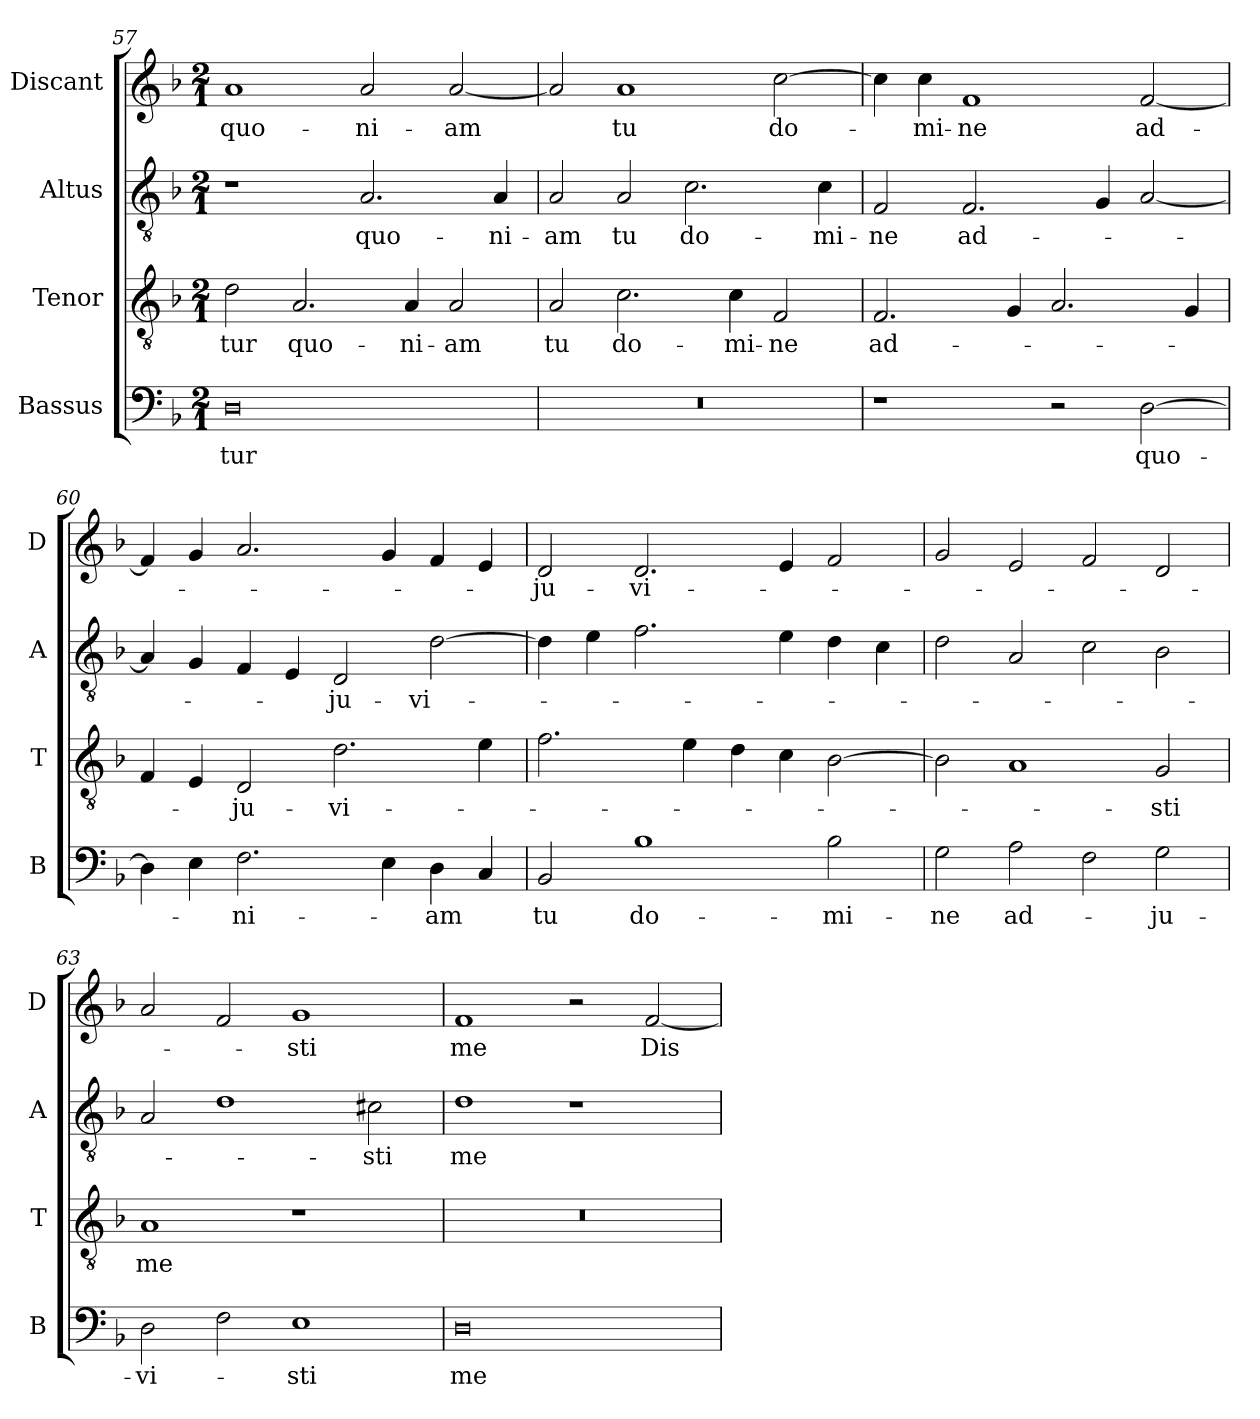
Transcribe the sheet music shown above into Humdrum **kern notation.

**kern	**text	**kern	**text	**kern	**text	**kern	**text
*part4	*part4	*part3	*part3	*part2	*part2	*part1	*part1
*staff4	*staff4	*staff3	*staff3	*staff2	*staff2	*staff1	*staff1
*I"Bassus	*	*I"Tenor	*	*I"Altus	*	*I"Discant	*
*I'B	*	*I'T	*	*I'A	*	*I'D	*
*clefF4	*	*clefGv2	*	*clefGv2	*	*clefG2	*
*k[b-]	*	*k[b-]	*	*k[b-]	*	*k[b-]	*
*M2/1	*	*M2/1	*	*M2/1	*	*M2/1	*
=57	=57	=57	=57	=57	=57	=57	=57
0D	-tur	2d\	-tur	1r	.	1a	quo-
.	.	2.A/	quo-	.	.	.	.
.	.	.	.	2.A/	quo-	2a/	-ni-
.	.	4A/	-ni-	.	.	.	.
.	.	2A/	-am	.	.	[2a/	-am
.	.	.	.	4A/	-ni-	.	.
=58	=58	=58	=58	=58	=58	=58	=58
0r	.	2A/	tu	2A/	-am	2a/]	.
.	.	2.c\	do-	2A/	tu	1a	tu
.	.	.	.	2.c\	do-	.	.
.	.	4c\	-mi-	.	.	.	.
.	.	2F/	-ne	.	.	[2cc\	do-
.	.	.	.	4c\	-mi-	.	.
=59	=59	=59	=59	=59	=59	=59	=59
1r	.	2.F/	ad-	2F/	-ne	4cc\]	.
.	.	.	.	.	.	4cc\	-mi-
.	.	.	.	2.F/	ad-	1f	-ne
.	.	4G/	.	.	.	.	.
2r	.	2.A/	.	.	.	.	.
.	.	.	.	4G/	.	.	.
[2D\	quo-	.	.	[2A/	.	[2f/	ad-
.	.	4G/	.	.	.	.	.
=60	=60	=60	=60	=60	=60	=60	=60
4D\]	.	4F/	.	4A/]	.	4f/]	.
4E\	.	4E/	.	4G/	.	4g/	.
2.F\	-ni-	2D/	-ju-	4F/	.	2.a/	.
.	.	.	.	4E/	.	.	.
.	.	2.d\	-vi-	2D/	-ju-	.	.
4E\	.	.	.	.	.	4g/	.
4D\	-am	.	.	[2d\	-vi-	4f/	.
4C/	.	4e\	.	.	.	4e/	.
=61	=61	=61	=61	=61	=61	=61	=61
2BB-/	tu	2.f\	.	4d\]	.	2d/	-ju-
.	.	.	.	4e\	.	.	.
1B-	do-	.	.	2.f\	.	2.d/	-vi-
.	.	4e\	.	.	.	.	.
.	.	4d\	.	.	.	.	.
.	.	4c\	.	4e\	.	4e/	.
2B-\	-mi-	[2B-\	.	4d\	.	2f/	.
.	.	.	.	4c\	.	.	.
=62	=62	=62	=62	=62	=62	=62	=62
2G\	-ne	2B-\]	.	2d\	.	2g/	.
2A\	ad-	1A	.	2A/	.	2e/	.
2F\	.	.	.	2c\	.	2f/	.
2G\	-ju-	2G/	-sti	2B-\	.	2d/	.
=63	=63	=63	=63	=63	=63	=63	=63
2D\	-vi-	1A	me	2A/	.	2a/	.
2F\	.	.	.	1d	.	2f/	.
1E	-sti	1r	.	.	.	1g	-sti
.	.	.	.	2c#X\	-sti	.	.
=64	=64	=64	=64	=64	=64	=64	=64
0D	me	0r	.	1d	me	1f	me
.	.	.	.	1r	.	2r	.
.	.	.	.	.	.	[2f/	Dis-
=	=	=	=	=	=	=	=
*-	*-	*-	*-	*-	*-	*-	*-
